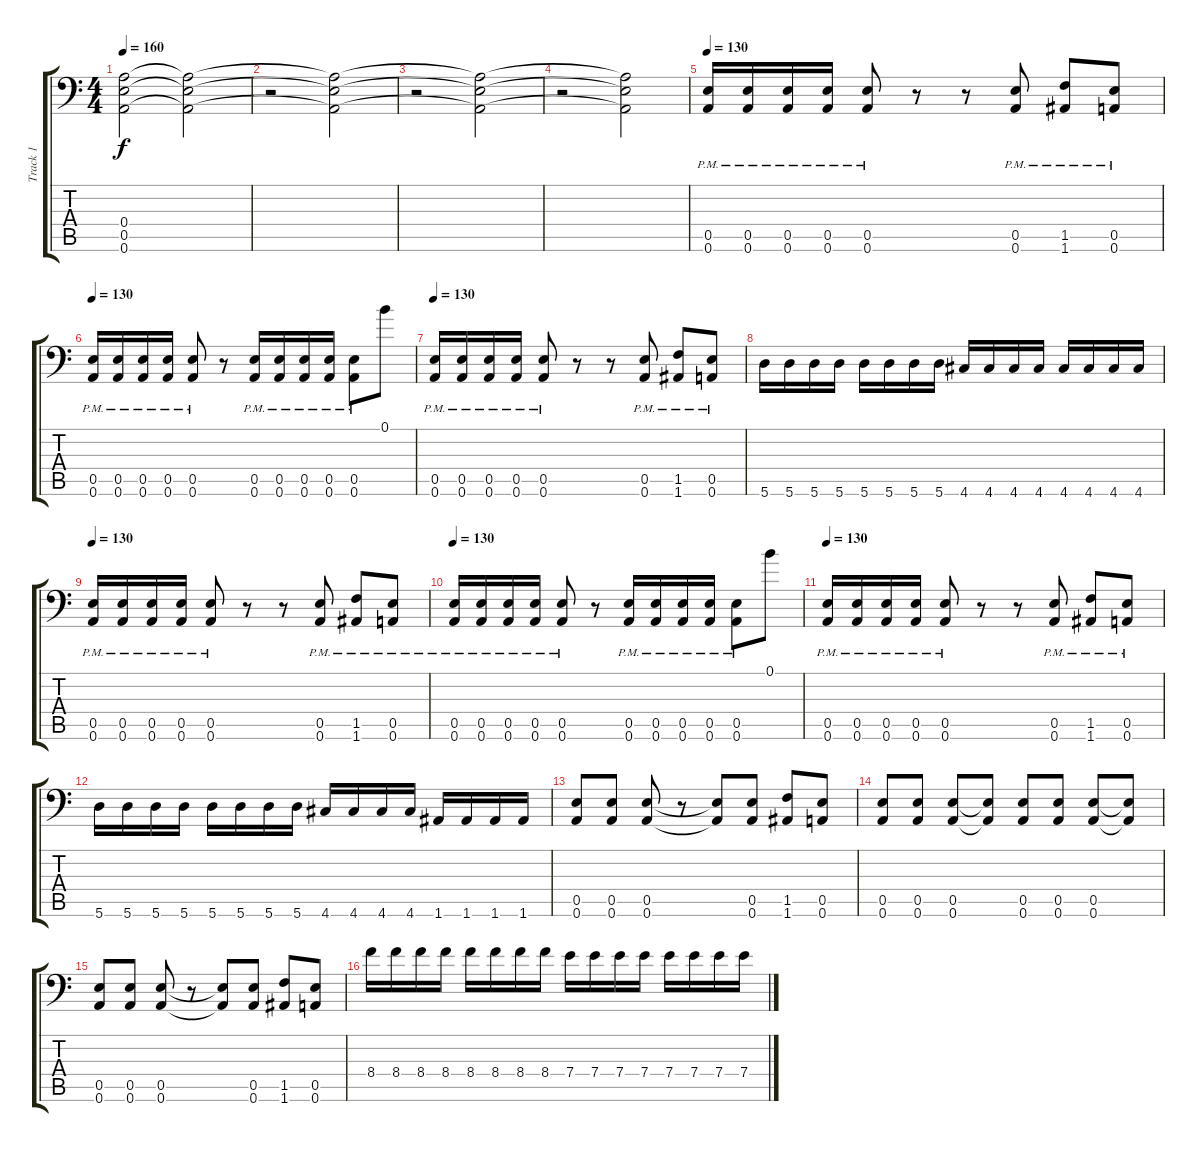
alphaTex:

\track ("Track 1" "Track 1") {instrument distortionguitar}
\staff {score tabs}
\tuning (B3 Gb3 D3 A2 E2 A1) {hide}
\ts (4 4)
\tempo 160
\clef f4
\ks c
(0.4 0.5 0.6).2{dy f} (0.4{t} 0.5{t} 0.6{t}).2 |
r.2 (0.4{t} 0.5{t} 0.6{t}).2 |
r.2 (0.4{t} 0.5{t} 0.6{t}).2 |
r.2 (0.4{t} 0.5{t} 0.6{t}).2 |
\tempo 130
(0.5{pm} 0.6{pm}).16 (0.5{pm} 0.6{pm}).16 (0.5{pm} 0.6{pm}).16 (0.5{pm} 0.6{pm}).16 (0.5{pm} 0.6{pm}).8 r.8 r.8 (0.5{pm} 0.6{pm}).8 (1.5{pm} 1.6{pm}).8 (0.5{pm} 0.6{pm}).8 |
\tempo 130
(0.5{pm} 0.6{pm}).16 (0.5{pm} 0.6{pm}).16 (0.5{pm} 0.6{pm}).16 (0.5{pm} 0.6{pm}).16 (0.5{pm} 0.6{pm}).8 r.8 (0.5{pm} 0.6{pm}).16 (0.5{pm} 0.6{pm}).16 (0.5{pm} 0.6{pm}).16 (0.5{pm} 0.6{pm}).16 (0.5{pm} 0.6{pm}).8 0.1.8 |
\tempo 130
(0.5{pm} 0.6{pm}).16 (0.5{pm} 0.6{pm}).16 (0.5{pm} 0.6{pm}).16 (0.5{pm} 0.6{pm}).16 (0.5{pm} 0.6{pm}).8 r.8 r.8 (0.5{pm} 0.6{pm}).8 (1.5{pm} 1.6{pm}).8 (0.5{pm} 0.6{pm}).8 |
5.6.16 5.6.16 5.6.16 5.6.16 5.6.16 5.6.16 5.6.16 5.6.16 4.6.16 4.6.16 4.6.16 4.6.16 4.6.16 4.6.16 4.6.16 4.6.16 |
\tempo 130
(0.5{pm} 0.6{pm}).16 (0.5{pm} 0.6{pm}).16 (0.5{pm} 0.6{pm}).16 (0.5{pm} 0.6{pm}).16 (0.5{pm} 0.6{pm}).8 r.8 r.8 (0.5{pm} 0.6{pm}).8 (1.5{pm} 1.6{pm}).8 (0.5{pm} 0.6{pm}).8 |
\tempo 130
(0.5{pm} 0.6{pm}).16 (0.5{pm} 0.6{pm}).16 (0.5{pm} 0.6{pm}).16 (0.5{pm} 0.6{pm}).16 (0.5{pm} 0.6{pm}).8 r.8 (0.5{pm} 0.6{pm}).16 (0.5{pm} 0.6{pm}).16 (0.5{pm} 0.6{pm}).16 (0.5{pm} 0.6{pm}).16 (0.5{pm} 0.6{pm}).8 0.1.8 |
\tempo 130
(0.5{pm} 0.6{pm}).16 (0.5{pm} 0.6{pm}).16 (0.5{pm} 0.6{pm}).16 (0.5{pm} 0.6{pm}).16 (0.5{pm} 0.6{pm}).8 r.8 r.8 (0.5{pm} 0.6{pm}).8 (1.5{pm} 1.6{pm}).8 (0.5{pm} 0.6{pm}).8 |
5.6.16 5.6.16 5.6.16 5.6.16 5.6.16 5.6.16 5.6.16 5.6.16 4.6.16 4.6.16 4.6.16 4.6.16 1.6.16 1.6.16 1.6.16 1.6.16 |
(0.5 0.6).8 (0.5 0.6).8 (0.5 0.6).8 r.8 (0.5{t} 0.6{t}).8 (0.5 0.6).8 (1.5 1.6).8 (0.5 0.6).8 |
(0.5 0.6).8 (0.5 0.6).8 (0.5 0.6).8 (0.5{t} 0.6{t}).8 (0.5 0.6).8 (0.5 0.6).8 (0.5 0.6).8 (0.5{t} 0.6{t}).8 |
(0.5 0.6).8 (0.5 0.6).8 (0.5 0.6).8 r.8 (0.5{t} 0.6{t}).8 (0.5 0.6).8 (1.5 1.6).8 (0.5 0.6).8 |
8.4.16 8.4.16 8.4.16 8.4.16 8.4.16 8.4.16 8.4.16 8.4.16 7.4.16 7.4.16 7.4.16 7.4.16 7.4.16 7.4.16 7.4.16 7.4.16
